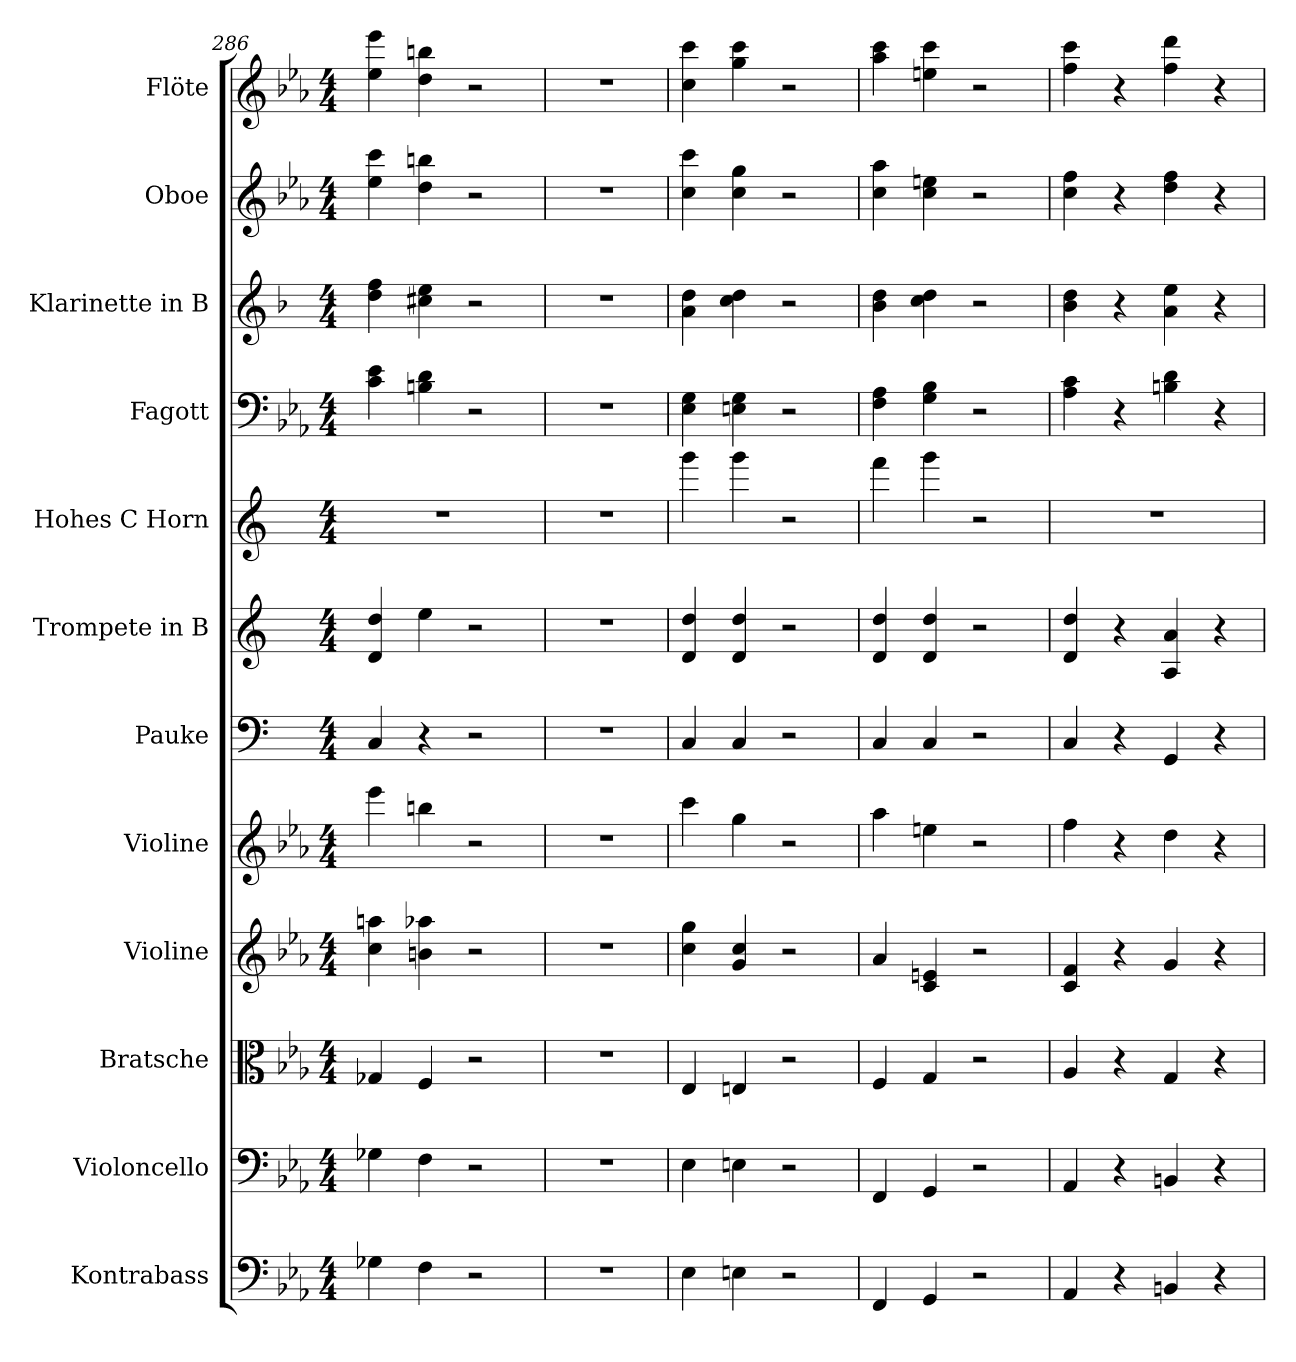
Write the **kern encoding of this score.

**kern	**kern	**kern	**kern	**kern	**kern	**kern	**kern	**kern	**kern	**kern	**kern
*part12	*part11	*part10	*part9	*part8	*part7	*part6	*part5	*part4	*part3	*part2	*part1
*staff12	*staff11	*staff10	*staff9	*staff8	*staff7	*staff6	*staff5	*staff4	*staff3	*staff2	*staff1
*I"Kontrabass	*I"Violoncello	*I"Bratsche	*I"Violine	*I"Violine	*I"Pauke	*I"Trompete in B	*I"Hohes C Horn	*I"Fagott	*I"Klarinette in B	*I"Oboe	*I"Flöte
*I'Kb.	*I'Vc.	*I'Bra.	*I'Vl.	*I'Vl.	*I'Pk.	*	*I'H. C Hn.	*I'Fgt.	*	*I'Ob.	*I'Fl.
*clefF4	*clefF4	*clefC3	*clefG2	*clefG2	*clefF4	*clefG2	*clefG2	*clefF4	*clefG2	*clefG2	*clefG2
*ITrd7c12	*	*	*	*	*	*ITrd1c2	*ITrd7c12	*	*ITrd1c2	*	*
*k[b-e-a-]	*k[b-e-a-]	*k[b-e-a-]	*k[b-e-a-]	*k[b-e-a-]	*k[]	*k[b-e-]	*k[]	*k[b-e-a-]	*k[b-e-a-]	*k[b-e-a-]	*k[b-e-a-]
*M4/4	*M4/4	*M4/4	*M4/4	*M4/4	*M4/4	*M4/4	*M4/4	*M4/4	*M4/4	*M4/4	*M4/4
=286	=286	=286	=286	=286	=286	=286	=286	=286	=286	=286	=286
4GG-X\	4G-X\	4G-X/	4cc\ 4aan\	4eee-\	4C/	4c/ 4cc/	1r	4c\ 4e-\	4cc\ 4ee-\	4ee-\ 4ccc\	4ee-\ 4eee-\
4FF\	4F\	4F/	4bn\ 4aa-X\	4bbn\	4r	4dd\	.	4Bn\ 4d\	4bn\ 4dd\	4dd\ 4bbn\	4dd\ 4bbn\
2r	2r	2r	2r	2r	2r	2r	.	2r	2r	2r	2r
=287	=287	=287	=287	=287	=287	=287	=287	=287	=287	=287	=287
1r	1r	1r	1r	1r	1r	1r	1r	1r	1r	1r	1r
=288	=288	=288	=288	=288	=288	=288	=288	=288	=288	=288	=288
4EE-\	4E-\	4E-/	4cc\ 4gg\	4ccc\	4C/	4c/ 4cc/	4gg\	4E-\ 4G\	4g\ 4cc\	4cc\ 4ccc\	4cc\ 4ccc\
4EEn\	4En\	4En/	4g/ 4cc/	4gg\	4C/	4c/ 4cc/	4gg\	4En\ 4G\	4b-\ 4cc\	4cc\ 4gg\	4gg\ 4ccc\
2r	2r	2r	2r	2r	2r	2r	2r	2r	2r	2r	2r
=289	=289	=289	=289	=289	=289	=289	=289	=289	=289	=289	=289
4FFF/	4FF/	4F/	4a-/	4aa-\	4C/	4c/ 4cc/	4ff\	4F\ 4A-\	4a-\ 4cc\	4cc\ 4aa-\	4aa-\ 4ccc\
4GGG/	4GG/	4G/	4c/ 4en/	4een\	4C/	4c/ 4cc/	4gg\	4G\ 4B-\	4b-\ 4cc\	4cc\ 4een\	4een\ 4ccc\
2r	2r	2r	2r	2r	2r	2r	2r	2r	2r	2r	2r
=290	=290	=290	=290	=290	=290	=290	=290	=290	=290	=290	=290
4AAA-/	4AA-/	4A-/	4c/ 4f/	4ff\	4C/	4c/ 4cc/	1r	4A-\ 4c\	4a-\ 4cc\	4cc\ 4ff\	4ff\ 4ccc\
4r	4r	4r	4r	4r	4r	4r	.	4r	4r	4r	4r
4BBBn/	4BBn/	4G/	4g/	4dd\	4GG/	4G/ 4g/	.	4Bn\ 4d\	4g\ 4dd\	4dd\ 4ff\	4ff\ 4ddd\
4r	4r	4r	4r	4r	4r	4r	.	4r	4r	4r	4r
=	=	=	=	=	=	=	=	=	=	=	=
*-	*-	*-	*-	*-	*-	*-	*-	*-	*-	*-	*-
